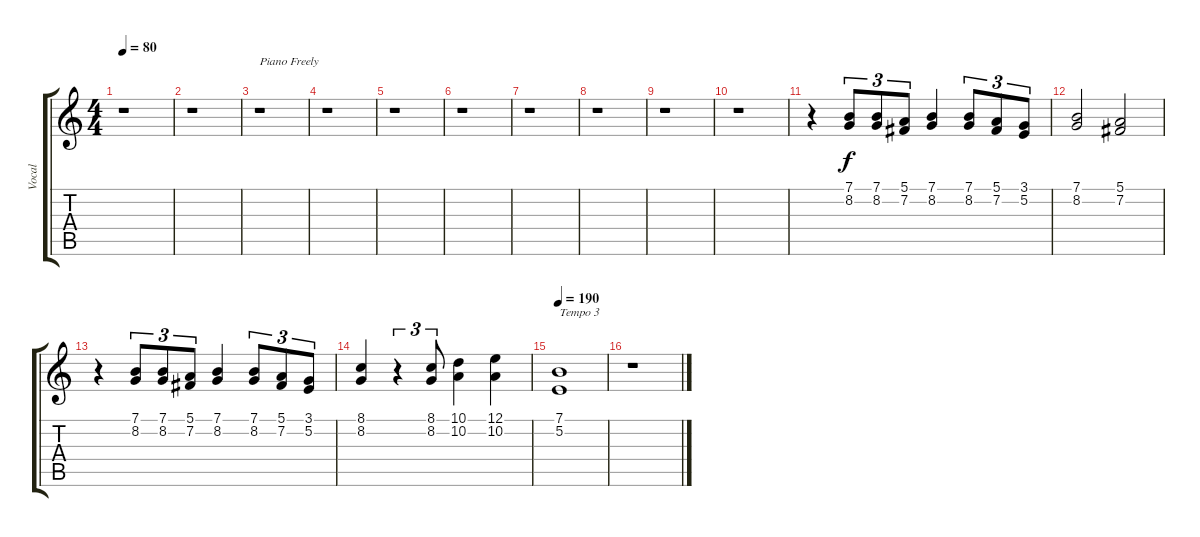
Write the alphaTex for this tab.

\track ("Vocal" "Vocal") {instrument flute}
\staff {score tabs}
\tuning (E4 B3 G3 D3 A2 E2) {hide}
\ts (4 4)
\tempo 80
\clef g2
\ks c
r.1{dy f} |
r.1 |
r.1{txt "Piano Freely"} |
r.1 |
r.1 |
r.1 |
r.1 |
r.1 |
r.1 |
r.1 |
r.4 (7.1 8.2).8{tu (3 2)} (7.1 8.2).8{tu (3 2)} (5.1 7.2).8{tu (3 2)} (7.1 8.2).4 (7.1 8.2).8{tu (3 2)} (5.1 7.2).8{tu (3 2)} (3.1 5.2).8{tu (3 2)} |
(7.1 8.2).2 (5.1 7.2).2 |
r.4 (7.1 8.2).8{tu (3 2)} (7.1 8.2).8{tu (3 2)} (5.1 7.2).8{tu (3 2)} (7.1 8.2).4 (7.1 8.2).8{tu (3 2)} (5.1 7.2).8{tu (3 2)} (3.1 5.2).8{tu (3 2)} |
(8.1 8.2).4 r.4{tu (3 2)} (8.1 8.2).8{tu (3 2)} (10.1 10.2).4 (12.1 10.2).4 |
\tempo 190
(7.1 5.2).1{txt "Tempo 3"} |
r.1
